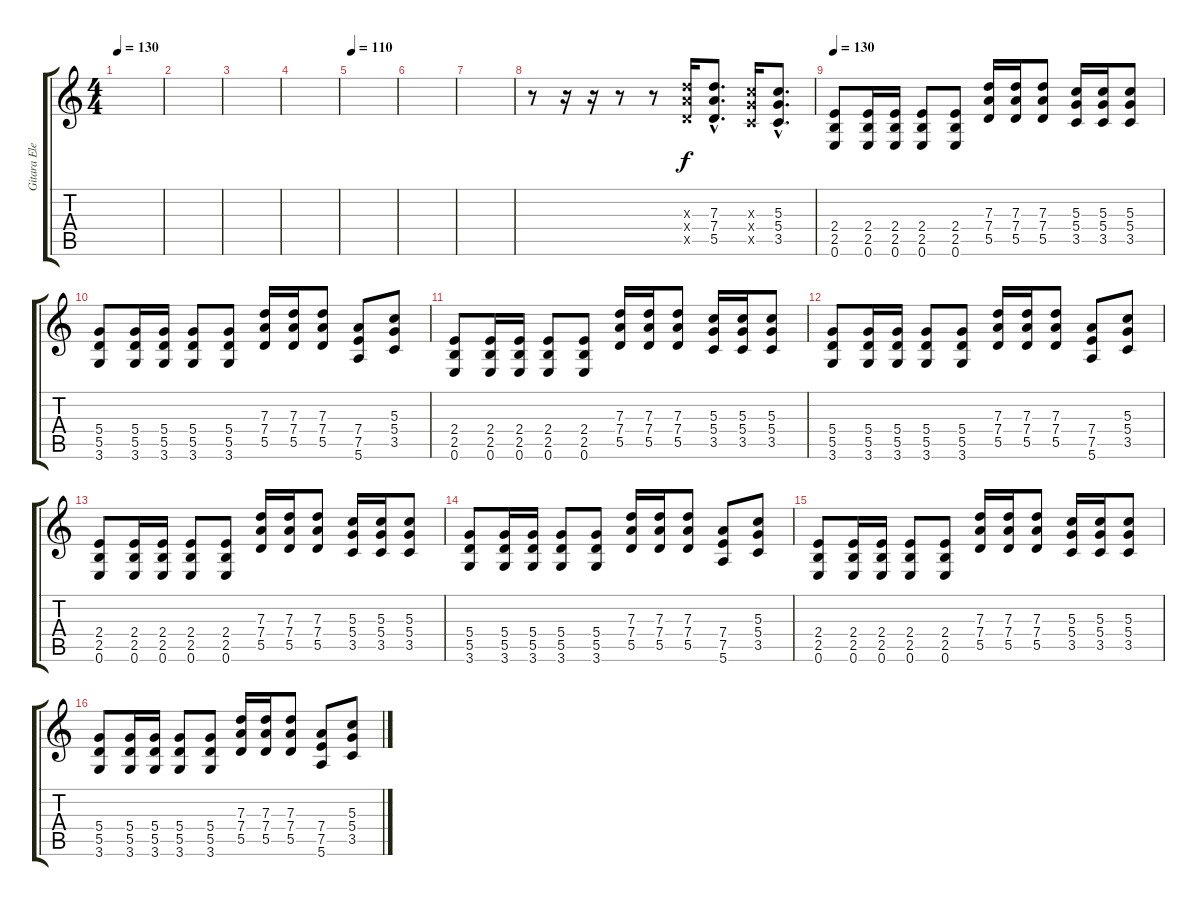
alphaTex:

\track ("Gitara Elektryczna" "Gitara Ele") {instrument distortionguitar}
\staff {score tabs}
\tuning (E4 B3 G3 D3 A2 E2) {hide}
\ts (4 4)
\tempo 130
\clef g2
\ks c
|
|
|
|
\tempo 110
|
|
|
r.8 r.16 r.16 r.8 r.8 (7.3{x} 7.4{x} 5.5{x}).16 (7.3{hac} 7.4{hac} 5.5{hac}).8{d} (5.3{x} 5.4{x} 3.5{x}).16 (5.3{hac} 5.4{hac} 3.5{hac}).8{d} |
\tempo 130
(2.4 2.5 0.6).8 (2.4 2.5 0.6).16 (2.4 2.5 0.6).16 (2.4 2.5 0.6).8 (2.4 2.5 0.6).8 (7.3 7.4 5.5).16 (7.3 7.4 5.5).16 (7.3 7.4 5.5).8 (5.3 5.4 3.5).16 (5.3 5.4 3.5).16 (5.3 5.4 3.5).8 |
(5.4 5.5 3.6).8 (5.4 5.5 3.6).16 (5.4 5.5 3.6).16 (5.4 5.5 3.6).8 (5.4 5.5 3.6).8 (7.3 7.4 5.5).16 (7.3 7.4 5.5).16 (7.3 7.4 5.5).8 (7.4 7.5 5.6).8 (5.3 5.4 3.5).8 |
(2.4 2.5 0.6).8 (2.4 2.5 0.6).16 (2.4 2.5 0.6).16 (2.4 2.5 0.6).8 (2.4 2.5 0.6).8 (7.3 7.4 5.5).16 (7.3 7.4 5.5).16 (7.3 7.4 5.5).8 (5.3 5.4 3.5).16 (5.3 5.4 3.5).16 (5.3 5.4 3.5).8 |
(5.4 5.5 3.6).8 (5.4 5.5 3.6).16 (5.4 5.5 3.6).16 (5.4 5.5 3.6).8 (5.4 5.5 3.6).8 (7.3 7.4 5.5).16 (7.3 7.4 5.5).16 (7.3 7.4 5.5).8 (7.4 7.5 5.6).8 (5.3 5.4 3.5).8 |
(2.4 2.5 0.6).8 (2.4 2.5 0.6).16 (2.4 2.5 0.6).16 (2.4 2.5 0.6).8 (2.4 2.5 0.6).8 (7.3 7.4 5.5).16 (7.3 7.4 5.5).16 (7.3 7.4 5.5).8 (5.3 5.4 3.5).16 (5.3 5.4 3.5).16 (5.3 5.4 3.5).8 |
(5.4 5.5 3.6).8 (5.4 5.5 3.6).16 (5.4 5.5 3.6).16 (5.4 5.5 3.6).8 (5.4 5.5 3.6).8 (7.3 7.4 5.5).16 (7.3 7.4 5.5).16 (7.3 7.4 5.5).8 (7.4 7.5 5.6).8 (5.3 5.4 3.5).8 |
(2.4 2.5 0.6).8 (2.4 2.5 0.6).16 (2.4 2.5 0.6).16 (2.4 2.5 0.6).8 (2.4 2.5 0.6).8 (7.3 7.4 5.5).16 (7.3 7.4 5.5).16 (7.3 7.4 5.5).8 (5.3 5.4 3.5).16 (5.3 5.4 3.5).16 (5.3 5.4 3.5).8 |
(5.4 5.5 3.6).8 (5.4 5.5 3.6).16 (5.4 5.5 3.6).16 (5.4 5.5 3.6).8 (5.4 5.5 3.6).8 (7.3 7.4 5.5).16 (7.3 7.4 5.5).16 (7.3 7.4 5.5).8 (7.4 7.5 5.6).8 (5.3 5.4 3.5).8
